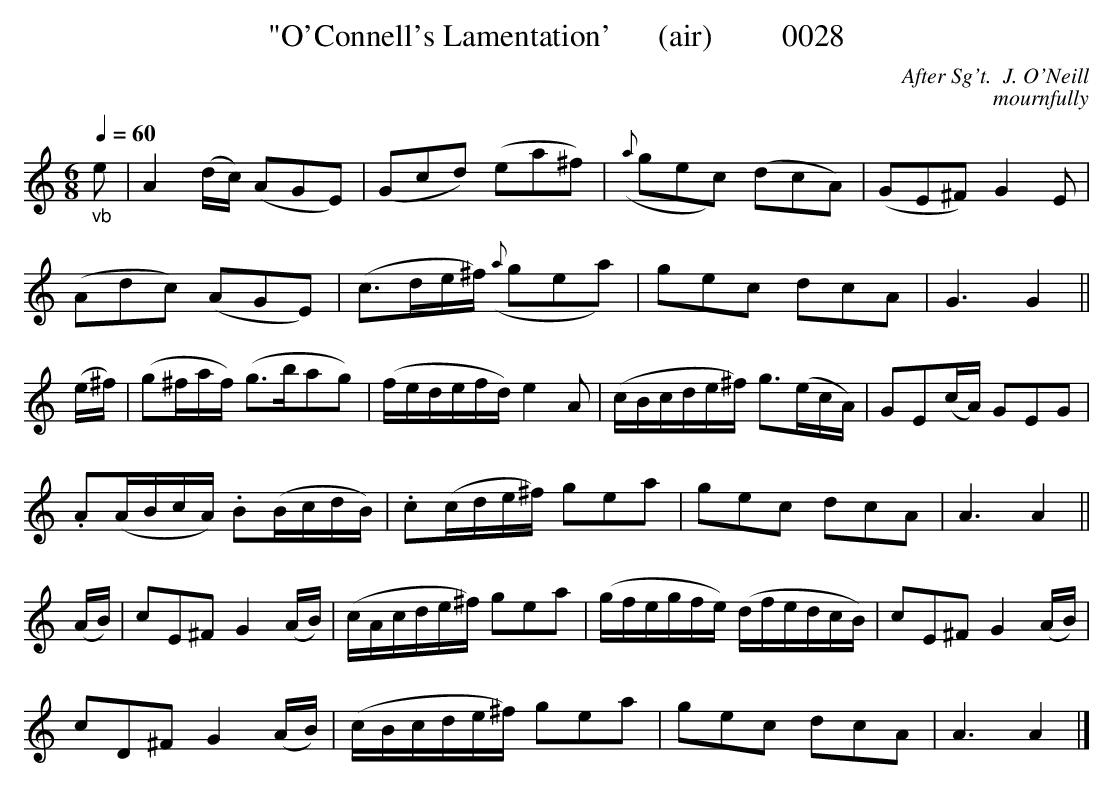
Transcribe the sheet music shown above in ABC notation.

X:1
T:"O'Connell's Lamentation'      (air)         0028
C:After Sg't.  J. O'Neill
C:mournfully
Q:1/4=60
M:6/8
L:1/8
K:C
"_vb"e|A2(d/2c/2) (AGE)|(Gcd) (ea^f)|({a}gec) (dcA)|(GE^F) G2E|
(Adc) (AGE)|(c3/2d/2e/2^f/2) ({a}gea)|gec dcA|G3G2||
(e/2^f/2)|(g^f/2a/2f/2) (g3/2b/2ag)|(f/2e/2d/2e/2f/2d/2) e2A|(c/2B/2c/2d/2e/2^f/2) g3/2(e/2c/2A/2)|GE(c/2A/2) GEG|
.A(A/2B/2c/2A/2) .B(B/2c/2d/2B/2)|.c(c/2d/2e/2^f/2) gea|gec dcA|A3A2||
(A/2B/2)|cE^F G2(A/2B/2)|(c/2A/2c/2d/2e/2^f/2) gea|(g/2f/2e/2g/2f/2e/2) (d/2f/2e/2d/2c/2B/2)|cE^F G2(A/2B/2)|
cD^F G2(A/2B/2)|(c/2B/2c/2d/2e/2^f/2) gea|gec dcA|A3A2|]
